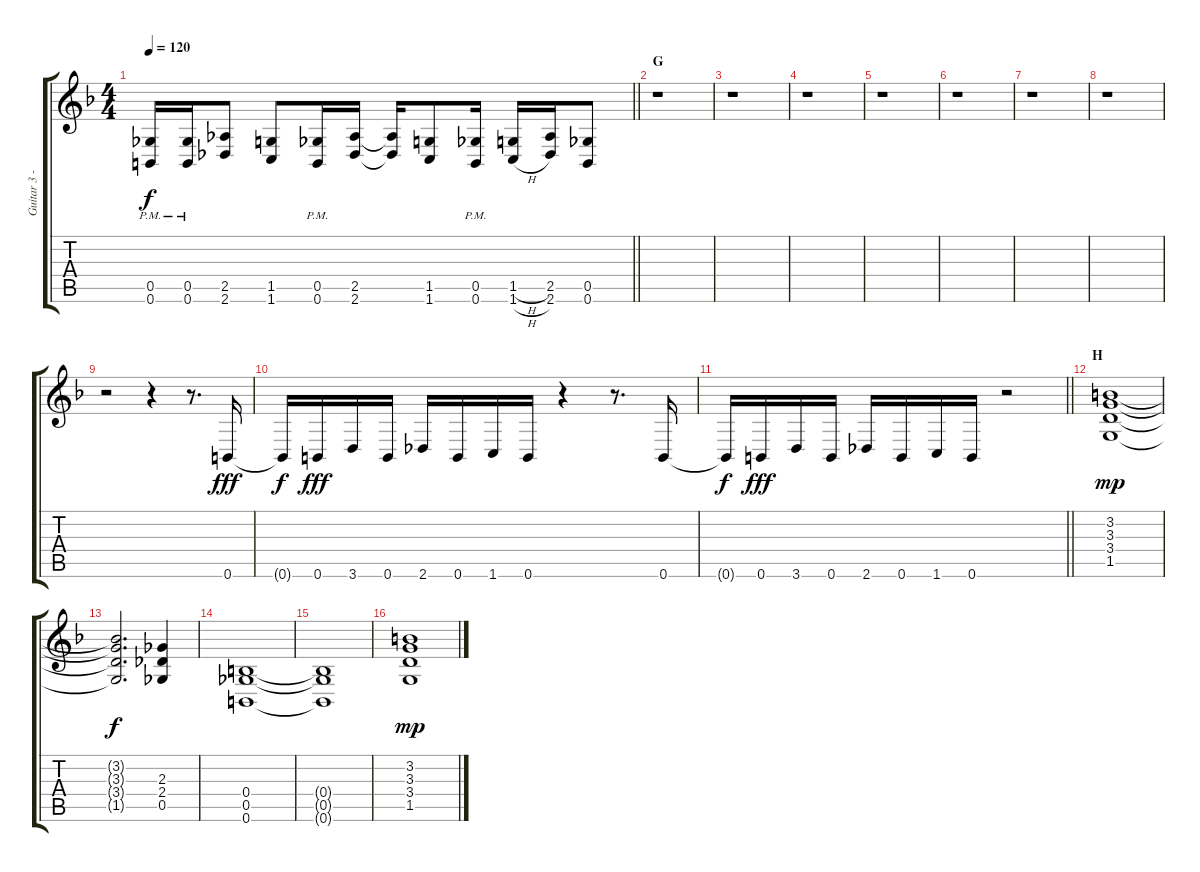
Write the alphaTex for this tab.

\track ("Guitar 3 - Aoi" "Guitar 3 -") {instrument distortionguitar}
\staff {score tabs}
\tuning (Db4 Ab3 E3 B2 Gb2 B1) {hide}
\ts (4 4)
\tempo 120
\clef g2
\barLineRight lightlight
\ks f
(0.5{pm} 0.6{pm}).16{dy f} (0.5{pm} 0.6{pm}).16 (2.5 2.6).8 (1.5 1.6).8 (0.5{pm} 0.6{pm}).16 (2.5 2.6).16 (2.5{t} 2.6{t}).16 (1.5 1.6).8 (0.5{pm} 0.6{pm}).16 (1.5{h} 1.6{h}).16 (2.5 2.6).16 (0.5 0.6).8 |
\section ("" "G")
r.1 |
r.1 |
r.1 |
r.1 |
r.1 |
r.1 |
r.1 |
r.2 r.4 r.8{d} 0.6.16{dy fff} |
0.6{t}.16{dy f} 0.6.16{dy fff} 3.6.16 0.6.16 2.6.16 0.6.16 1.6.16 0.6.16 r.4 r.8{d} 0.6.16 |
\barLineRight lightlight
0.6{t}.16{dy f} 0.6.16{dy fff} 3.6.16 0.6.16 2.6.16 0.6.16 1.6.16 0.6.16 r.2 |
\section ("" "H")
(3.2 3.3 3.4 1.5).1{dy mp} |
(3.2{t} 3.3{t} 3.4{t} 1.5{t}).2{d dy f} (2.3 2.4 0.5).4 |
(0.4 0.5 0.6).1 |
(0.4{t} 0.5{t} 0.6{t}).1 |
(3.2 3.3 3.4 1.5).1{dy mp}
